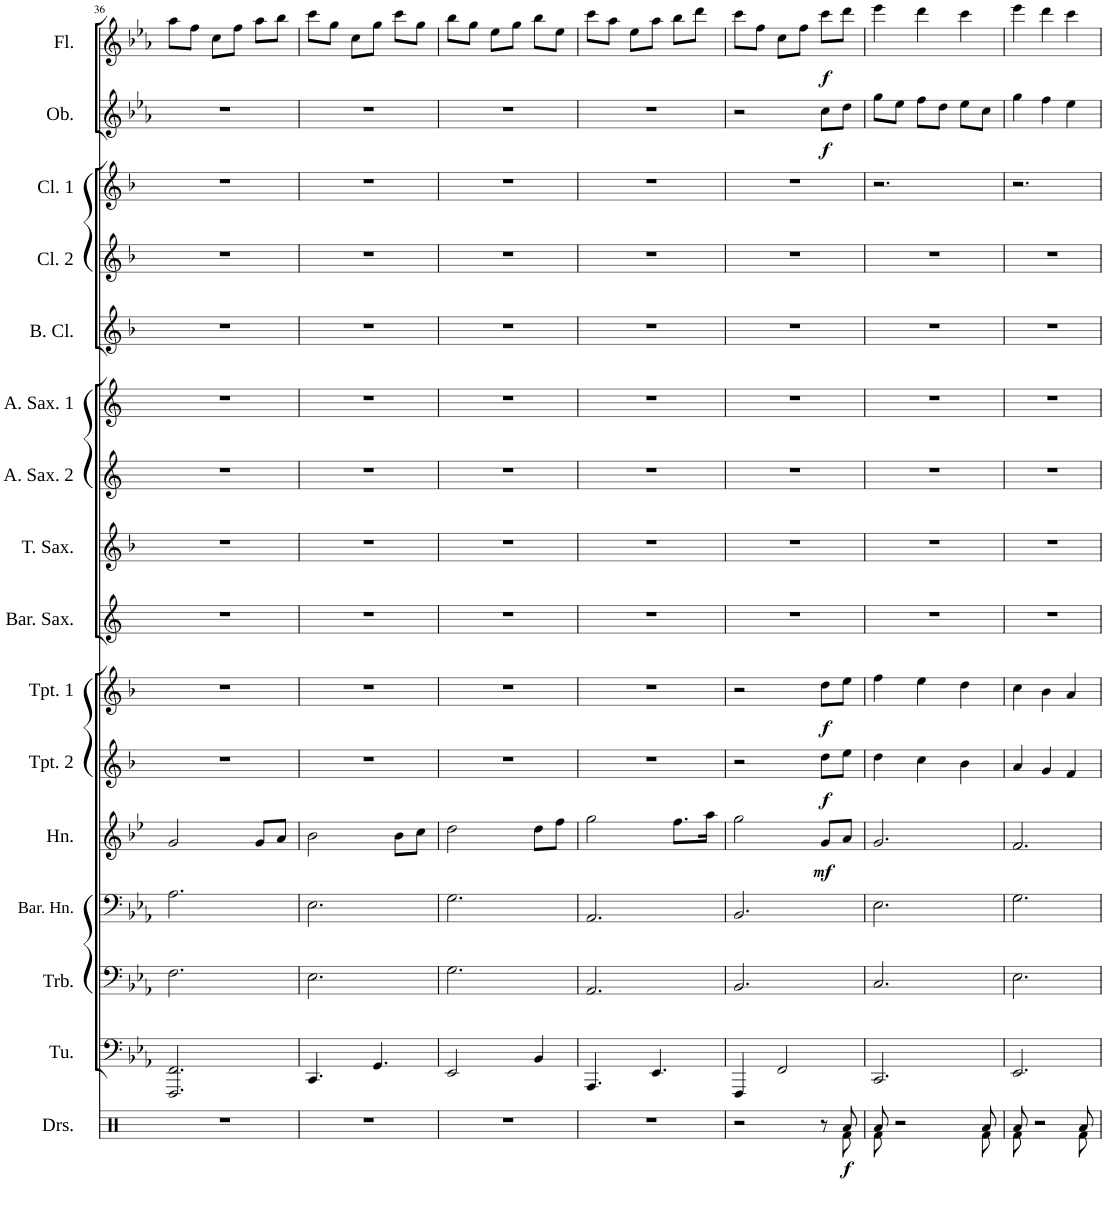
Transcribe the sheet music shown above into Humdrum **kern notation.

**kern	**dynam	**kern	**kern	**kern	**kern	**dynam	**kern	**dynam	**kern	**dynam	**kern	**kern	**kern	**kern	**kern	**kern	**kern	**kern	**dynam	**kern	**dynam
*part16	*part16	*part15	*part14	*part13	*part12	*part12	*part11	*part11	*part10	*part10	*part9	*part8	*part7	*part6	*part5	*part4	*part3	*part2	*part2	*part1	*part1
*staff16	*staff16	*staff15	*staff14	*staff13	*staff12	*staff12	*staff11	*staff11	*staff10	*staff10	*staff9	*staff8	*staff7	*staff6	*staff5	*staff4	*staff3	*staff2	*staff2	*staff1	*staff1
*I"Drumset	*	*I"Tuba	*I"Trombone	*I"Baritone Horn	*I"Horn	*	*I"Trumpet 2	*	*I"Trumpet 1	*	*I"Baritone Saxophone	*I"Tenor Saxophone	*I"Alto Saxophone 2	*I"Alto Saxophone 1	*I"Bass Clarinet	*I"Clarinet 2	*I"Clarinet 1	*I"Oboe	*	*I"Flute	*
*I'Drs.	*	*I'Tu.	*I'Trb.	*I'Bar. Hn.	*I'Hn.	*	*I'Tpt. 2	*	*I'Tpt. 1	*	*I'Bar. Sax.	*I'T. Sax.	*I'A. Sax. 2	*I'A. Sax. 1	*I'B. Cl.	*I'Cl. 2	*I'Cl. 1	*I'Ob.	*	*I'Fl.	*
!!LO:PB:g=z
*clefX	*	*clefF4	*clefF4	*clefF4	*clefG2	*	*clefG2	*	*clefG2	*	*clefG2	*clefG2	*clefG2	*clefG2	*clefG2	*clefG2	*clefG2	*clefG2	*	*clefG2	*
*	*	*	*	*Trd4c7	*Trd4c7	*	*Trd1c2	*	*Trd1c2	*	*Trd12c21	*Trd8c14	*Trd5c9	*Trd5c9	*Trd8c14	*Trd1c2	*Trd1c2	*	*	*	*
*k[]	*	*k[b-e-a-]	*k[b-e-a-]	*k[b-e-a-]	*k[b-e-]	*	*k[b-]	*	*k[b-]	*	*k[]	*k[b-]	*k[]	*k[]	*k[b-]	*k[b-]	*k[b-]	*k[b-e-a-]	*	*k[b-e-a-]	*
*M3/4	*	*M3/4	*M3/4	*M3/4	*M3/4	*	*M3/4	*	*M3/4	*	*M3/4	*M3/4	*M3/4	*M3/4	*M3/4	*M3/4	*M3/4	*M3/4	*	*M3/4	*
=36	=36	=36	=36	=36	=36	=36	=36	=36	=36	=36	=36	=36	=36	=36	=36	=36	=36	=36	=36	=36	=36
2.r	.	2.FFF/ 2.FF/	2.F\	2.A-\	2g/	.	2.r	.	2.r	.	2.r	2.r	2.r	2.r	2.r	2.r	2.r	2.r	.	8aa-\L	.
.	.	.	.	.	.	.	.	.	.	.	.	.	.	.	.	.	.	.	.	8ff\J	.
.	.	.	.	.	.	.	.	.	.	.	.	.	.	.	.	.	.	.	.	8cc\L	.
.	.	.	.	.	.	.	.	.	.	.	.	.	.	.	.	.	.	.	.	8ff\J	.
.	.	.	.	.	8g/L	.	.	.	.	.	.	.	.	.	.	.	.	.	.	8aa-\L	.
.	.	.	.	.	8a/J	.	.	.	.	.	.	.	.	.	.	.	.	.	.	8bb-\J	.
=37	=37	=37	=37	=37	=37	=37	=37	=37	=37	=37	=37	=37	=37	=37	=37	=37	=37	=37	=37	=37	=37
2.r	.	4.CC/	2.E-\	2.E-\	2b-\	.	2.r	.	2.r	.	2.r	2.r	2.r	2.r	2.r	2.r	2.r	2.r	.	8ccc\L	.
.	.	.	.	.	.	.	.	.	.	.	.	.	.	.	.	.	.	.	.	8gg\J	.
.	.	.	.	.	.	.	.	.	.	.	.	.	.	.	.	.	.	.	.	8cc\L	.
.	.	4.GG/	.	.	.	.	.	.	.	.	.	.	.	.	.	.	.	.	.	8gg\J	.
.	.	.	.	.	8b-\L	.	.	.	.	.	.	.	.	.	.	.	.	.	.	8ccc\L	.
.	.	.	.	.	8cc\J	.	.	.	.	.	.	.	.	.	.	.	.	.	.	8gg\J	.
=38	=38	=38	=38	=38	=38	=38	=38	=38	=38	=38	=38	=38	=38	=38	=38	=38	=38	=38	=38	=38	=38
2.r	.	2EE-/	2.G\	2.G\	2dd\	.	2.r	.	2.r	.	2.r	2.r	2.r	2.r	2.r	2.r	2.r	2.r	.	8bb-\L	.
.	.	.	.	.	.	.	.	.	.	.	.	.	.	.	.	.	.	.	.	8gg\J	.
.	.	.	.	.	.	.	.	.	.	.	.	.	.	.	.	.	.	.	.	8ee-\L	.
.	.	.	.	.	.	.	.	.	.	.	.	.	.	.	.	.	.	.	.	8gg\J	.
.	.	4BB-/	.	.	8dd\L	.	.	.	.	.	.	.	.	.	.	.	.	.	.	8bb-\L	.
.	.	.	.	.	8ff\J	.	.	.	.	.	.	.	.	.	.	.	.	.	.	8ee-\J	.
=39	=39	=39	=39	=39	=39	=39	=39	=39	=39	=39	=39	=39	=39	=39	=39	=39	=39	=39	=39	=39	=39
2.r	.	4.AAA-/	2.AA-/	2.AA-/	2gg\	.	2.r	.	2.r	.	2.r	2.r	2.r	2.r	2.r	2.r	2.r	2.r	.	8ccc\L	.
.	.	.	.	.	.	.	.	.	.	.	.	.	.	.	.	.	.	.	.	8aa-\J	.
.	.	.	.	.	.	.	.	.	.	.	.	.	.	.	.	.	.	.	.	8ee-\L	.
.	.	4.EE-/	.	.	.	.	.	.	.	.	.	.	.	.	.	.	.	.	.	8aa-\J	.
.	.	.	.	.	8.ff\L	.	.	.	.	.	.	.	.	.	.	.	.	.	.	8bb-\L	.
.	.	.	.	.	.	.	.	.	.	.	.	.	.	.	.	.	.	.	.	8ddd\J	.
.	.	.	.	.	16aa\Jk	.	.	.	.	.	.	.	.	.	.	.	.	.	.	.	.
=40	=40	=40	=40	=40	=40	=40	=40	=40	=40	=40	=40	=40	=40	=40	=40	=40	=40	=40	=40	=40	=40
*^	*	*	*	*	*	*	*	*	*	*	*	*	*	*	*	*	*	*	*	*	*
2r	8ryy	.	4FFF/	2.BB-/	2.BB-/	2gg\	.	2r	.	2r	.	2.r	2.r	2.r	2.r	2.r	2.r	2.r	2r	.	8ccc\L	.
*v	*v	*	*	*	*	*	*	*	*	*	*	*	*	*	*	*	*	*	*	*	*	*
.	.	.	.	.	.	.	.	.	.	.	.	.	.	.	.	.	.	.	.	8ff\J	.
.	.	2FF/	.	.	.	.	.	.	.	.	.	.	.	.	.	.	.	.	.	8cc\L	.
.	.	.	.	.	.	.	.	.	.	.	.	.	.	.	.	.	.	.	.	8ff\J	.
!	!	!	!	!	!	!LO:DY:b	!	!LO:DY:b	!	!LO:DY:b	!	!	!	!	!	!	!	!	!LO:DY:b	!	!LO:DY:b
8r	.	.	.	.	8g/L	mf	8dd\L	f	8dd\L	f	.	.	.	.	.	.	.	8cc\L	f	8ccc\L	f
*^	*	*	*	*	*	*	*	*	*	*	*	*	*	*	*	*	*	*	*	*	*
!	!	!LO:DY:b	!	!	!	!	!	!	!	!	!	!	!	!	!	!	!	!	!	!	!	!
8Ra/	8Rf\	f	.	.	.	8a/J	.	8ee\J	.	8ee\J	.	.	.	.	.	.	.	.	8dd\J	.	8ddd\J	.
=41	=41	=41	=41	=41	=41	=41	=41	=41	=41	=41	=41	=41	=41	=41	=41	=41	=41	=41	=41	=41	=41	=41
8Ra/	8Rf\L	.	2.CC/	2.C/	2.E-\	2.g/	.	4dd\	.	4ff\	.	2.r	2.r	2.r	2.r	2.r	2.r	2.r	8gg\L	.	4eee-\	.
2r	2ryy	.	.	.	.	.	.	.	.	.	.	.	.	.	.	.	.	.	8ee-\J	.	.	.
.	.	.	.	.	.	.	.	4cc\	.	4ee\	.	.	.	.	.	.	.	.	8ff\L	.	4ddd\	.
.	.	.	.	.	.	.	.	.	.	.	.	.	.	.	.	.	.	.	8dd\J	.	.	.
.	.	.	.	.	.	.	.	4b-\	.	4dd\	.	.	.	.	.	.	.	.	8ee-\L	.	4ccc\	.
8Ra/	8Rf\J	.	.	.	.	.	.	.	.	.	.	.	.	.	.	.	.	.	8cc\J	.	.	.
=42	=42	=42	=42	=42	=42	=42	=42	=42	=42	=42	=42	=42	=42	=42	=42	=42	=42	=42	=42	=42	=42	=42
8Ra/	8Rf\L	.	2.EE-/	2.E-\	2.G\	2.f/	.	4a/	.	4cc\	.	2.r	2.r	2.r	2.r	2.r	2.r	2.r	4gg\	.	4eee-\	.
2r	2ryy	.	.	.	.	.	.	.	.	.	.	.	.	.	.	.	.	.	.	.	.	.
.	.	.	.	.	.	.	.	4g/	.	4b-\	.	.	.	.	.	.	.	.	4ff\	.	4ddd\	.
.	.	.	.	.	.	.	.	4f/	.	4a/	.	.	.	.	.	.	.	.	4ee-\	.	4ccc\	.
8Ra/	8Rf\J	.	.	.	.	.	.	.	.	.	.	.	.	.	.	.	.	.	.	.	.	.
*v	*v	*	*	*	*	*	*	*	*	*	*	*	*	*	*	*	*	*	*	*	*	*
=	=	=	=	=	=	=	=	=	=	=	=	=	=	=	=	=	=	=	=	=	=
*-	*-	*-	*-	*-	*-	*-	*-	*-	*-	*-	*-	*-	*-	*-	*-	*-	*-	*-	*-	*-	*-
